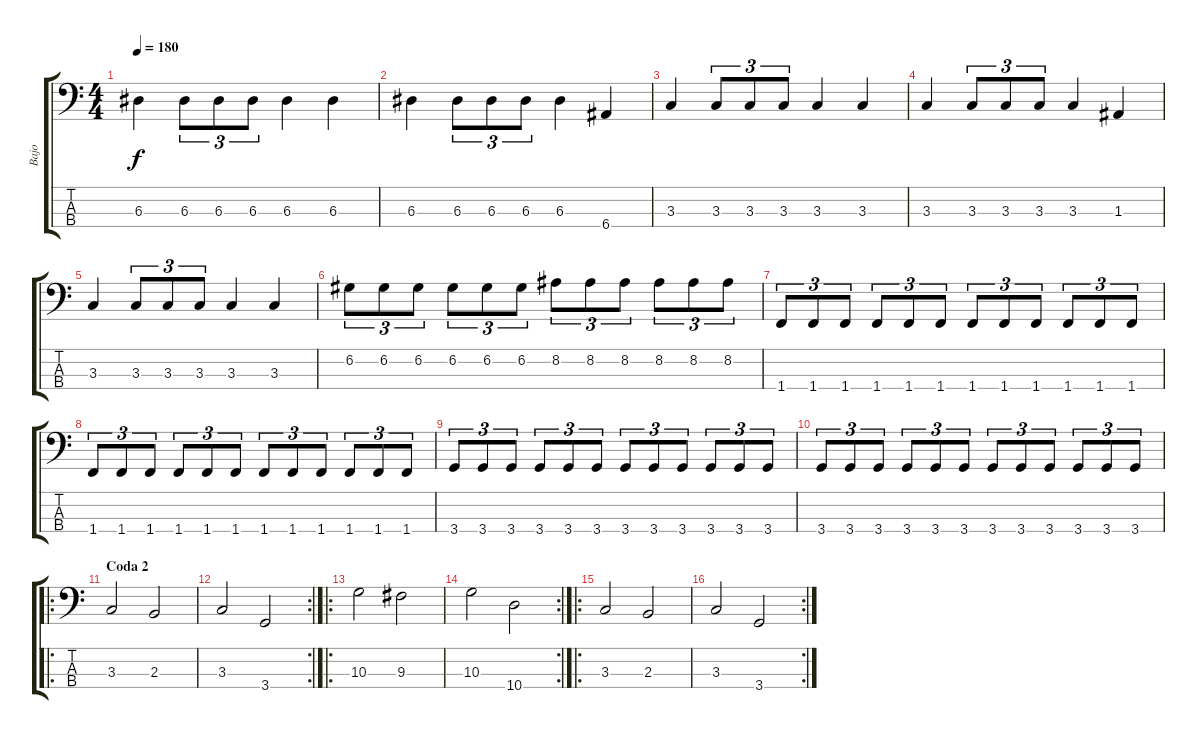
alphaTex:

\track ("Bajo" "Bajo") {instrument electricbassfinger}
\staff {score tabs}
\tuning (G2 D2 A1 E1) {hide}
\ts (4 4)
\tempo 180
\clef f4
\ks c
6.3.4{dy f} 6.3.8{tu (3 2)} 6.3.8{tu (3 2)} 6.3.8{tu (3 2)} 6.3.4 6.3.4 |
6.3.4 6.3.8{tu (3 2)} 6.3.8{tu (3 2)} 6.3.8{tu (3 2)} 6.3.4 6.4.4 |
3.3.4 3.3.8{tu (3 2)} 3.3.8{tu (3 2)} 3.3.8{tu (3 2)} 3.3.4 3.3.4 |
3.3.4 3.3.8{tu (3 2)} 3.3.8{tu (3 2)} 3.3.8{tu (3 2)} 3.3.4 1.3.4 |
3.3.4 3.3.8{tu (3 2)} 3.3.8{tu (3 2)} 3.3.8{tu (3 2)} 3.3.4 3.3.4 |
6.2.8{tu (3 2)} 6.2.8{tu (3 2)} 6.2.8{tu (3 2)} 6.2.8{tu (3 2)} 6.2.8{tu (3 2)} 6.2.8{tu (3 2)} 8.2.8{tu (3 2)} 8.2.8{tu (3 2)} 8.2.8{tu (3 2)} 8.2.8{tu (3 2)} 8.2.8{tu (3 2)} 8.2.8{tu (3 2)} |
1.4.8{tu (3 2)} 1.4.8{tu (3 2)} 1.4.8{tu (3 2)} 1.4.8{tu (3 2)} 1.4.8{tu (3 2)} 1.4.8{tu (3 2)} 1.4.8{tu (3 2)} 1.4.8{tu (3 2)} 1.4.8{tu (3 2)} 1.4.8{tu (3 2)} 1.4.8{tu (3 2)} 1.4.8{tu (3 2)} |
1.4.8{tu (3 2)} 1.4.8{tu (3 2)} 1.4.8{tu (3 2)} 1.4.8{tu (3 2)} 1.4.8{tu (3 2)} 1.4.8{tu (3 2)} 1.4.8{tu (3 2)} 1.4.8{tu (3 2)} 1.4.8{tu (3 2)} 1.4.8{tu (3 2)} 1.4.8{tu (3 2)} 1.4.8{tu (3 2)} |
3.4.8{tu (3 2)} 3.4.8{tu (3 2)} 3.4.8{tu (3 2)} 3.4.8{tu (3 2)} 3.4.8{tu (3 2)} 3.4.8{tu (3 2)} 3.4.8{tu (3 2)} 3.4.8{tu (3 2)} 3.4.8{tu (3 2)} 3.4.8{tu (3 2)} 3.4.8{tu (3 2)} 3.4.8{tu (3 2)} |
3.4.8{tu (3 2)} 3.4.8{tu (3 2)} 3.4.8{tu (3 2)} 3.4.8{tu (3 2)} 3.4.8{tu (3 2)} 3.4.8{tu (3 2)} 3.4.8{tu (3 2)} 3.4.8{tu (3 2)} 3.4.8{tu (3 2)} 3.4.8{tu (3 2)} 3.4.8{tu (3 2)} 3.4.8{tu (3 2)} |
\ro
\section ("" "Coda 2")
3.3.2 2.3.2 |
\rc 2
3.3.2 3.4.2 |
\ro
10.3.2 9.3.2 |
\rc 2
10.3.2 10.4.2 |
\ro
3.3.2 2.3.2 |
\rc 2
3.3.2 3.4.2
